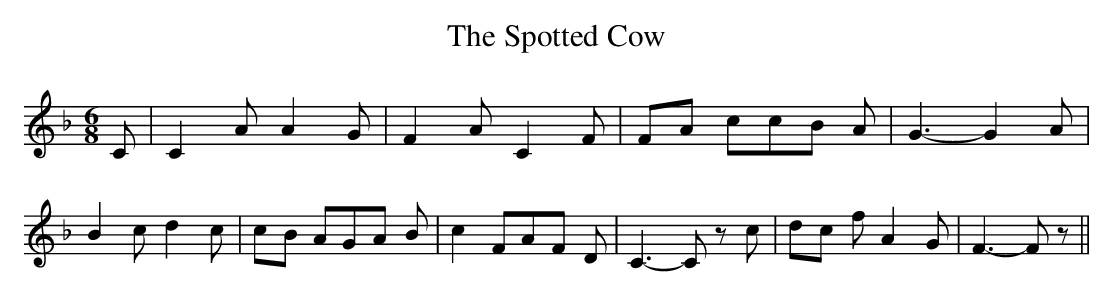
X:1
T:The Spotted Cow
M:6/8
L:1/8
K:F
 C| C2 A A2 G| F2 A C2 F|F-A cc-B A| G3- G2 A| B2 c d2 c|c-B AG-A B|\
 c2 FA-F D| C3- C z c|d-c f A2 G| F3- F z||
